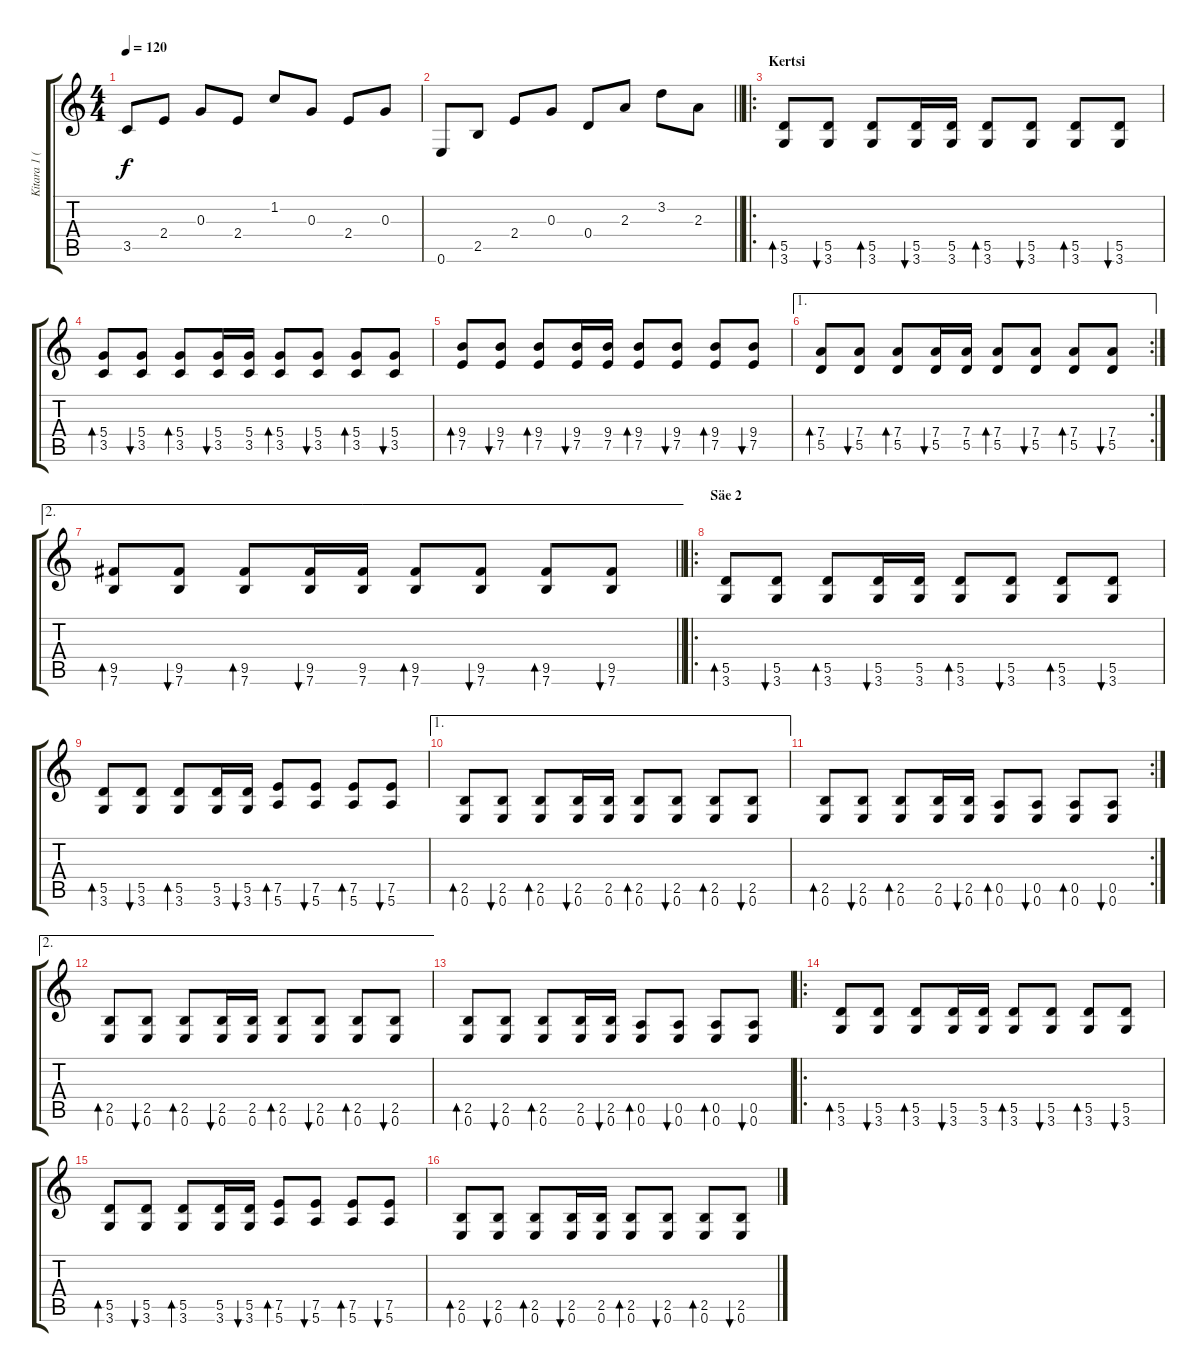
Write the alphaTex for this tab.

\track ("Kitara 1 (muted)" "Kitara 1 (") {instrument electricguitarmuted}
\staff {score tabs}
\tuning (E4 B3 G3 D3 A2 E2) {hide}
\ts (4 4)
\tempo 120
\clef g2
\ks c
3.5.8{dy f} 2.4.8 0.3.8 2.4.8 1.2.8 0.3.8 2.4.8 0.3.8 |
\barLineRight lightlight
0.6.8 2.5.8 2.4.8 0.3.8 0.4.8 2.3.8 3.2.8 2.3.8 |
\ro
\section ("" "Kertsi")
(5.5 3.6).8{bd 60 balance 14} (5.5 3.6).8{bu 60} (5.5 3.6).8{bd 60} (5.5 3.6).16{bu 60} (5.5 3.6).16 (5.5 3.6).8{bd 60} (5.5 3.6).8{bu 60} (5.5 3.6).8{bd 60} (5.5 3.6).8{bu 60} |
(5.4 3.5).8{bd 60} (5.4 3.5).8{bu 60} (5.4 3.5).8{bd 60} (5.4 3.5).16{bu 60} (5.4 3.5).16 (5.4 3.5).8{bd 60} (5.4 3.5).8{bu 60} (5.4 3.5).8{bd 60} (5.4 3.5).8{bu 60} |
(9.4 7.5).8{bd 60} (9.4 7.5).8{bu 60} (9.4 7.5).8{bd 60} (9.4 7.5).16{bu 60} (9.4 7.5).16 (9.4 7.5).8{bd 60} (9.4 7.5).8{bu 60} (9.4 7.5).8{bd 60} (9.4 7.5).8{bu 60} |
\ae 1
\rc 2
(7.4 5.5).8{bd 60} (7.4 5.5).8{bu 60} (7.4 5.5).8{bd 60} (7.4 5.5).16{bu 60} (7.4 5.5).16 (7.4 5.5).8{bd 60} (7.4 5.5).8{bu 60} (7.4 5.5).8{bd 60} (7.4 5.5).8{bu 60} |
\ae 2
\barLineRight lightlight
(9.5 7.6).8{bd 60} (9.5 7.6).8{bu 60} (9.5 7.6).8{bd 60} (9.5 7.6).16{bu 60} (9.5 7.6).16 (9.5 7.6).8{bd 60} (9.5 7.6).8{bu 60} (9.5 7.6).8{bd 60} (9.5 7.6).8{bu 60 balance 14} |
\ro
\section ("" "Säe 2")
(5.5 3.6).8{bd 60 volume 12} (5.5 3.6).8{bu 60} (5.5 3.6).8{bd 60} (5.5 3.6).16{bu 60} (5.5 3.6).16 (5.5 3.6).8{bd 60} (5.5 3.6).8{bu 60} (5.5 3.6).8{bd 60} (5.5 3.6).8{bu 60} |
(5.5 3.6).8{bd 60} (5.5 3.6).8{bu 60} (5.5 3.6).8{bd 60} (5.5 3.6).16 (5.5 3.6).16{bu 60} (7.5 5.6).8{bd 60} (7.5 5.6).8{bu 60} (7.5 5.6).8{bd 60} (7.5 5.6).8{bu 60} |
\ae 1
(2.5 0.6).8{bd 60} (2.5 0.6).8{bu 60} (2.5 0.6).8{bd 60} (2.5 0.6).16{bu 60} (2.5 0.6).16 (2.5 0.6).8{bd 60} (2.5 0.6).8{bu 60} (2.5 0.6).8{bd 60} (2.5 0.6).8{bu 60} |
\rc 2
(2.5 0.6).8{bd 60} (2.5 0.6).8{bu 60} (2.5 0.6).8{bd 60} (2.5 0.6).16 (2.5 0.6).16{bu 60} (0.5 0.6).8{bd 60} (0.5 0.6).8{bu 60} (0.5 0.6).8{bd 60} (0.5 0.6).8{bu 60} |
\ae 2
(2.5 0.6).8{bd 60} (2.5 0.6).8{bu 60} (2.5 0.6).8{bd 60} (2.5 0.6).16{bu 60} (2.5 0.6).16 (2.5 0.6).8{bd 60} (2.5 0.6).8{bu 60} (2.5 0.6).8{bd 60} (2.5 0.6).8{bu 60} |
(2.5 0.6).8{bd 60} (2.5 0.6).8{bu 60} (2.5 0.6).8{bd 60} (2.5 0.6).16 (2.5 0.6).16{bu 60} (0.5 0.6).8{bd 60} (0.5 0.6).8{bu 60} (0.5 0.6).8{bd 60} (0.5 0.6).8{bu 60} |
\ro
(5.5 3.6).8{bd 60} (5.5 3.6).8{bu 60} (5.5 3.6).8{bd 60} (5.5 3.6).16{bu 60} (5.5 3.6).16 (5.5 3.6).8{bd 60} (5.5 3.6).8{bu 60} (5.5 3.6).8{bd 60} (5.5 3.6).8{bu 60} |
(5.5 3.6).8{bd 60} (5.5 3.6).8{bu 60} (5.5 3.6).8{bd 60} (5.5 3.6).16 (5.5 3.6).16{bu 60} (7.5 5.6).8{bd 60} (7.5 5.6).8{bu 60} (7.5 5.6).8{bd 60} (7.5 5.6).8{bu 60} |
(2.5 0.6).8{bd 60} (2.5 0.6).8{bu 60} (2.5 0.6).8{bd 60} (2.5 0.6).16{bu 60} (2.5 0.6).16 (2.5 0.6).8{bd 60} (2.5 0.6).8{bu 60} (2.5 0.6).8{bd 60} (2.5 0.6).8{bu 60}
